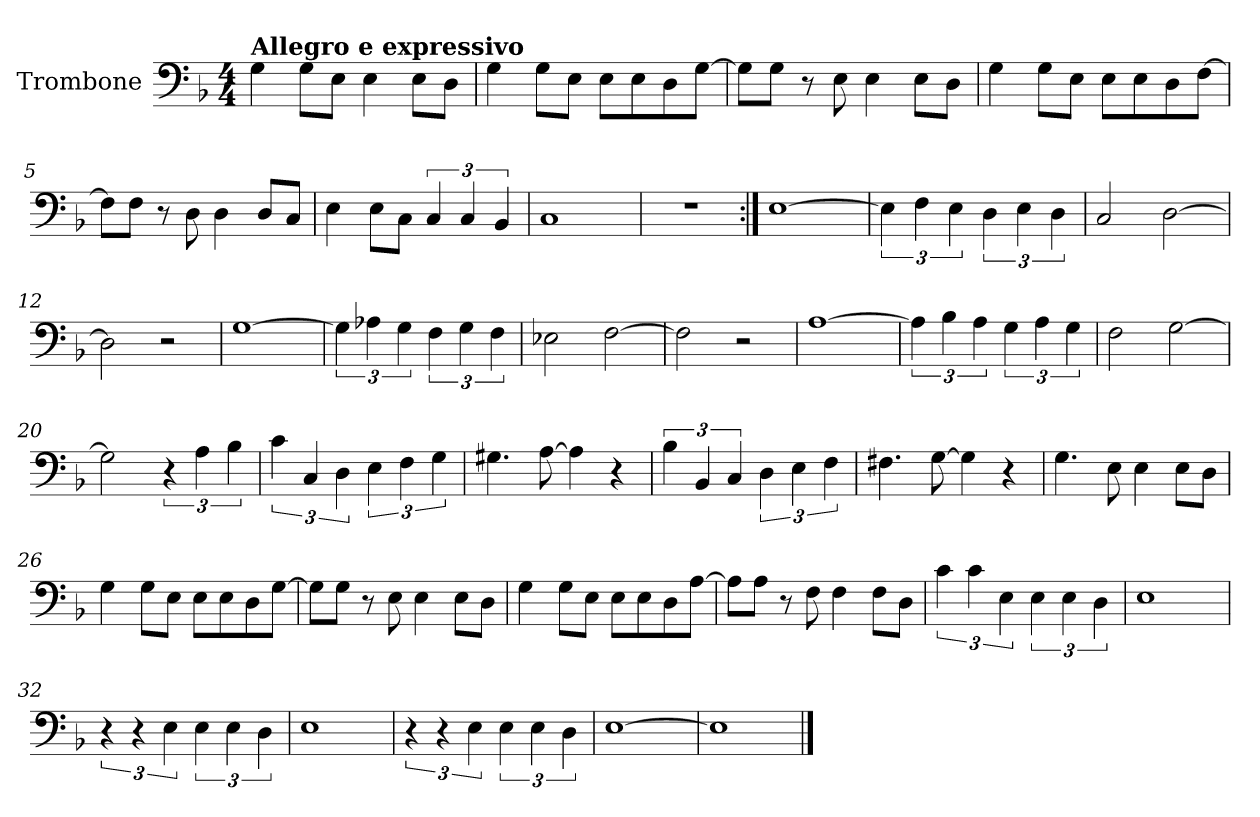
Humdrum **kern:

**kern
*part1
*staff1
*I"Trombone
*I'Tbn.
*clefF4
*k[b-]
*M4/4
=1
!LO:TX:a:B:t=Allegro e expressivo
4G\
8G\L
8E\J
4E\
8E\L
8D\J
=2
4G\
8G\L
8E\J
8E\L
8E\
8D\
[8G\J
=3
8G\L]
8G\J
8r
8E\
4E\
8E\L
8D\J
=4
4G\
8G\L
8E\J
8E\L
8E\
8D\
[8F\J
=5
8F\L]
8F\J
8r
8D\
4D\
8D/L
8C/J
!!LO:LB:g=z
=6
4E\
8E\L
8C\J
6C/
6C/
6BB-/
=7
1C
=8
1r
=9:|!
[1E
=10
6E\]
6F\
6E\
6D\
6E\
6D\
=11
2C/
[2D\
=12
2D\]
2r
=13
[1G
=14
6G\]
6A-X\
6G\
6F\
6G\
6F\
!!LO:LB:g=z
=15
2E-X\
[2F\
=16
2F\]
2r
=17
[1A
=18
6A\]
6B-\
6A\
6G\
6A\
6G\
=19
2F\
[2G\
=20
2G\]
6r
6A\
6B-\
=21
6c\
6C/
6D\
6E\
6F\
6G\
=22
4.G#X\
[8A\
4A\]
4r
!!LO:LB:g=z
=23
6B-\
6BB-/
6C/
6D\
6E\
6F\
=24
4.F#X\
[8G\
4G\]
4r
=25
4.G\
8E\
4E\
8E\L
8D\J
=26
4G\
8G\L
8E\J
8E\L
8E\
8D\
[8G\J
=27
8G\L]
8G\J
8r
8E\
4E\
8E\L
8D\J
=28
4G\
8G\L
8E\J
8E\L
8E\
8D\
[8A\J
!!LO:LB:g=z
=29
8A\L]
8A\J
8r
8F\
4F\
8F\L
8D\J
=30
6c\
6c\
6E\
6E\
6E\
6D\
=31
1E
=32
6r
6r
6E\
6E\
6E\
6D\
=33
1E
=34
6r
6r
6E\
6E\
6E\
6D\
=35
[1E
=36
1E]
==
*-
